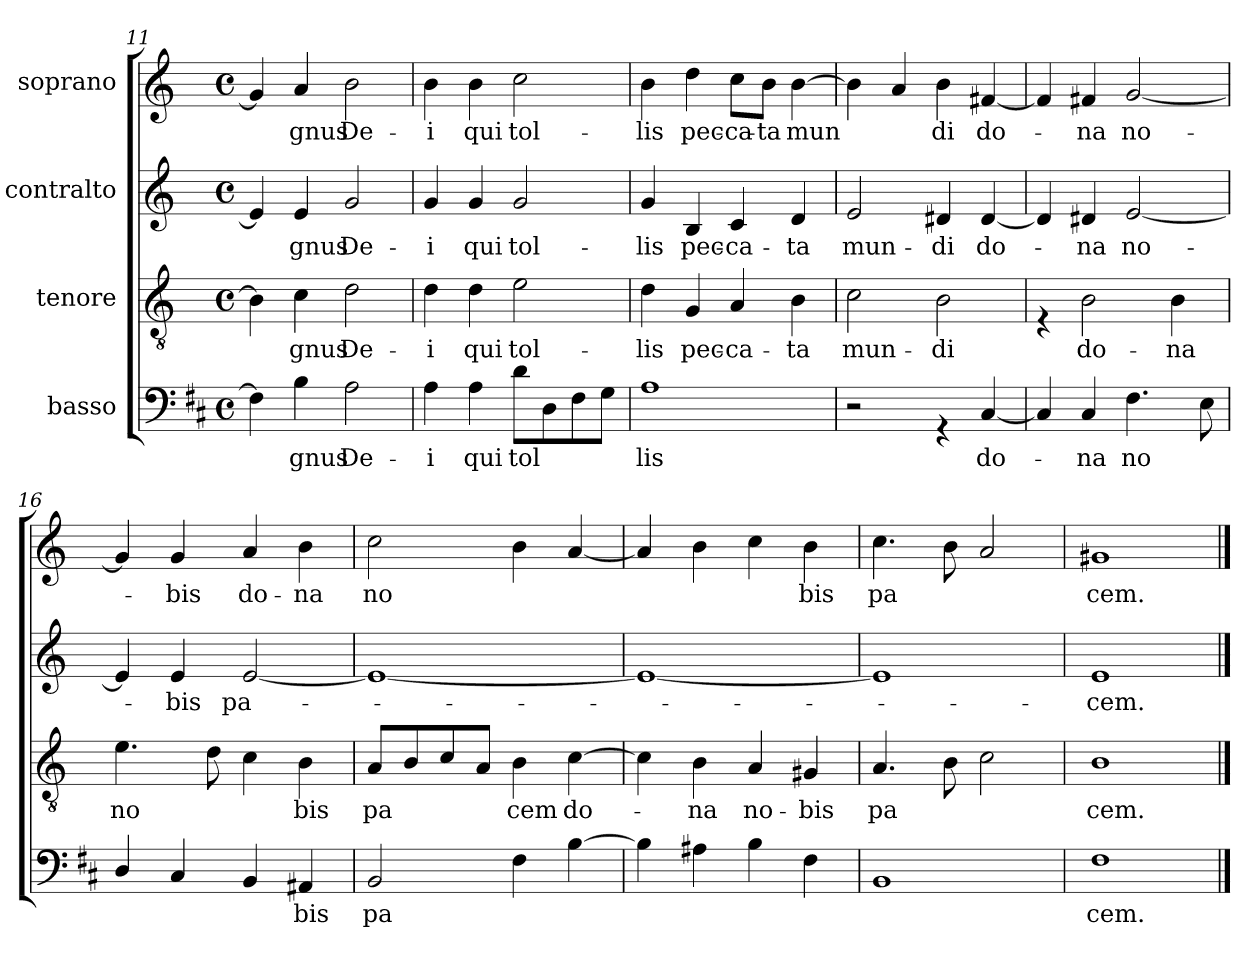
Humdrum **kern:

**kern	**text	**kern	**text	**kern	**text	**kern	**text
*part4	*part4	*part3	*part3	*part2	*part2	*part1	*part1
*staff4	*staff4	*staff3	*staff3	*staff2	*staff2	*staff1	*staff1
*I"basso	*	*I"tenore	*	*I"contralto	*	*I"soprano	*
*clefF4	*	*clefGv2	*	*clefG2	*	*clefG2	*
*ITrd1c2	*	*	*	*	*	*	*
*k[]	*	*k[]	*	*k[]	*	*k[]	*
*C:	*	*C:	*	*C:	*	*C:	*
*M4/4	*	*M4/4	*	*M4/4	*	*M4/4	*
*met(c)	*	*met(c)	*	*met(c)	*	*met(c)	*
=11	=11	=11	=11	=11	=11	=11	=11
4E\]	.	4B\]	.	4e/]	.	4g#/]	.
!	!LO:LY:b	!	!LO:LY:b	!	!LO:LY:b	!	!LO:LY:b
4A\	-gnus	4c\	-gnus	4e/	-gnus	4a/	-gnus
!	!LO:LY:b	!	!LO:LY:b	!	!LO:LY:b	!	!LO:LY:b
2G\	De-	2d\	De-	2g/	De-	2b\	De-
=12	=12	=12	=12	=12	=12	=12	=12
!	!LO:LY:b	!	!LO:LY:b	!	!LO:LY:b	!	!LO:LY:b
4G\	-i	4d\	-i	4g/	-i	4b\	-i
!	!LO:LY:b	!	!LO:LY:b	!	!LO:LY:b	!	!LO:LY:b
4G\	qui	4d\	qui	4g/	qui	4b\	qui
!	!LO:LY:b	!	!LO:LY:b	!	!LO:LY:b	!	!LO:LY:b
8c\L	tol	2e\	tol-	2g/	tol-	2cc\	tol-
8C\	.	.	.	.	.	.	.
8E\	.	.	.	.	.	.	.
8F\J	.	.	.	.	.	.	.
!!LO:LB:g=z
=13	=13	=13	=13	=13	=13	=13	=13
!	!LO:LY:b	!	!LO:LY:b	!	!LO:LY:b	!	!LO:LY:b
1G	lis	4d\	-lis	4g/	-lis	4b\	-lis
!	!	!	!LO:LY:b	!	!LO:LY:b	!	!LO:LY:b
.	.	4G/	pec-	4B/	pec-	4dd\	pec-
!	!	!	!LO:LY:b	!	!LO:LY:b	!	!LO:LY:b
.	.	4A/	-ca-	4c/	-ca-	8cc\L	-ca-
!	!	!	!	!	!	!	!LO:LY:b
.	.	.	.	.	.	8b\J	-ta
!	!	!	!LO:LY:b	!	!LO:LY:b	!	!LO:LY:b
.	.	4B\	-ta	4d/	-ta	[>4b\	mun
=14	=14	=14	=14	=14	=14	=14	=14
!	!	!	!LO:LY:b	!	!LO:LY:b	!	!
2r	.	2c\	mun-	2e/	mun-	4b\]	.
.	.	.	.	.	.	4a/	.
!	!	!	!LO:LY:b	!	!LO:LY:b	!	!LO:LY:b
4rGG	.	2B\	-di	4d#X/	-di	4b\	di
!	!LO:LY:b	!	!	!	!LO:LY:b	!	!LO:LY:b
[<4BB/	do-	.	.	[<4d#/	do-	[<4f#X/	do-
=15	=15	=15	=15	=15	=15	=15	=15
4BB/]	.	4rE	.	4d#/]	.	4f#/]	.
!	!LO:LY:b	!	!LO:LY:b	!	!LO:LY:b	!	!LO:LY:b
4BB/	-na	2B\	do-	4d#X/	-na	4f#X/	-na
!	!LO:LY:b	!	!	!	!LO:LY:b	!	!LO:LY:b
4.E\	no	.	.	[<2e/	no-	[<2g/	no-
!	!	!	!LO:LY:b	!	!	!	!
.	.	4B\	-na	.	.	.	.
8D\	.	.	.	.	.	.	.
=16	=16	=16	=16	=16	=16	=16	=16
!	!	!	!LO:LY:b	!	!	!	!
4C/	.	4.e\	no	4e/]	.	4g/]	.
!	!	!	!	!	!LO:LY:b	!	!LO:LY:b
4BB/	.	.	.	4e/	-bis	4g/	-bis
.	.	8d\	.	.	.	.	.
!	!	!	!	!	!LO:LY:b	!	!LO:LY:b
4AA/	.	4c\	.	[<2e/	pa-	4a/	do-
!	!LO:LY:b	!	!LO:LY:b	!	!	!	!LO:LY:b
4GG#X/	bis	4B\	bis	.	.	4b\	-na
!!LO:PB:g=z
=17	=17	=17	=17	=17	=17	=17	=17
!	!LO:LY:b	!	!LO:LY:b	!	!	!	!LO:LY:b
2AA/	pa	8A/L	pa	1e_	.	2cc\	no
.	.	8B/	.	.	.	.	.
.	.	8c/	.	.	.	.	.
.	.	8A/J	.	.	.	.	.
!	!	!	!LO:LY:b	!	!	!	!
4E\	.	4B\	cem	.	.	4b\	.
!	!	!	!LO:LY:b	!	!	!	!
[>4A\	.	[>4c\	do-	.	.	[<4a/	.
=18	=18	=18	=18	=18	=18	=18	=18
4A\]	.	4c\]	.	1e_	.	4a/]	.
!	!	!	!LO:LY:b	!	!	!	!
4G#X\	.	4B\	-na	.	.	4b\	.
!	!	!	!LO:LY:b	!	!	!	!
4A\	.	4A/	no-	.	.	4cc\	.
!	!	!	!LO:LY:b	!	!	!	!LO:LY:b
4E\	.	4G#X/	-bis	.	.	4b\	bis
=19	=19	=19	=19	=19	=19	=19	=19
!	!	!	!LO:LY:b	!	!	!	!LO:LY:b
1AA	.	4.A/	pa	1e]	.	4.cc\	pa
.	.	8B\	.	.	.	8b\	.
.	.	2c\	.	.	.	2a/	.
=20	=20	=20	=20	=20	=20	=20	=20
!	!LO:LY:b	!	!LO:LY:b	!	!LO:LY:b	!	!LO:LY:b
1E	cem.	1B	cem.	1e	-cem.	1g#X	cem.
==	==	==	==	==	==	==	==
*-	*-	*-	*-	*-	*-	*-	*-
